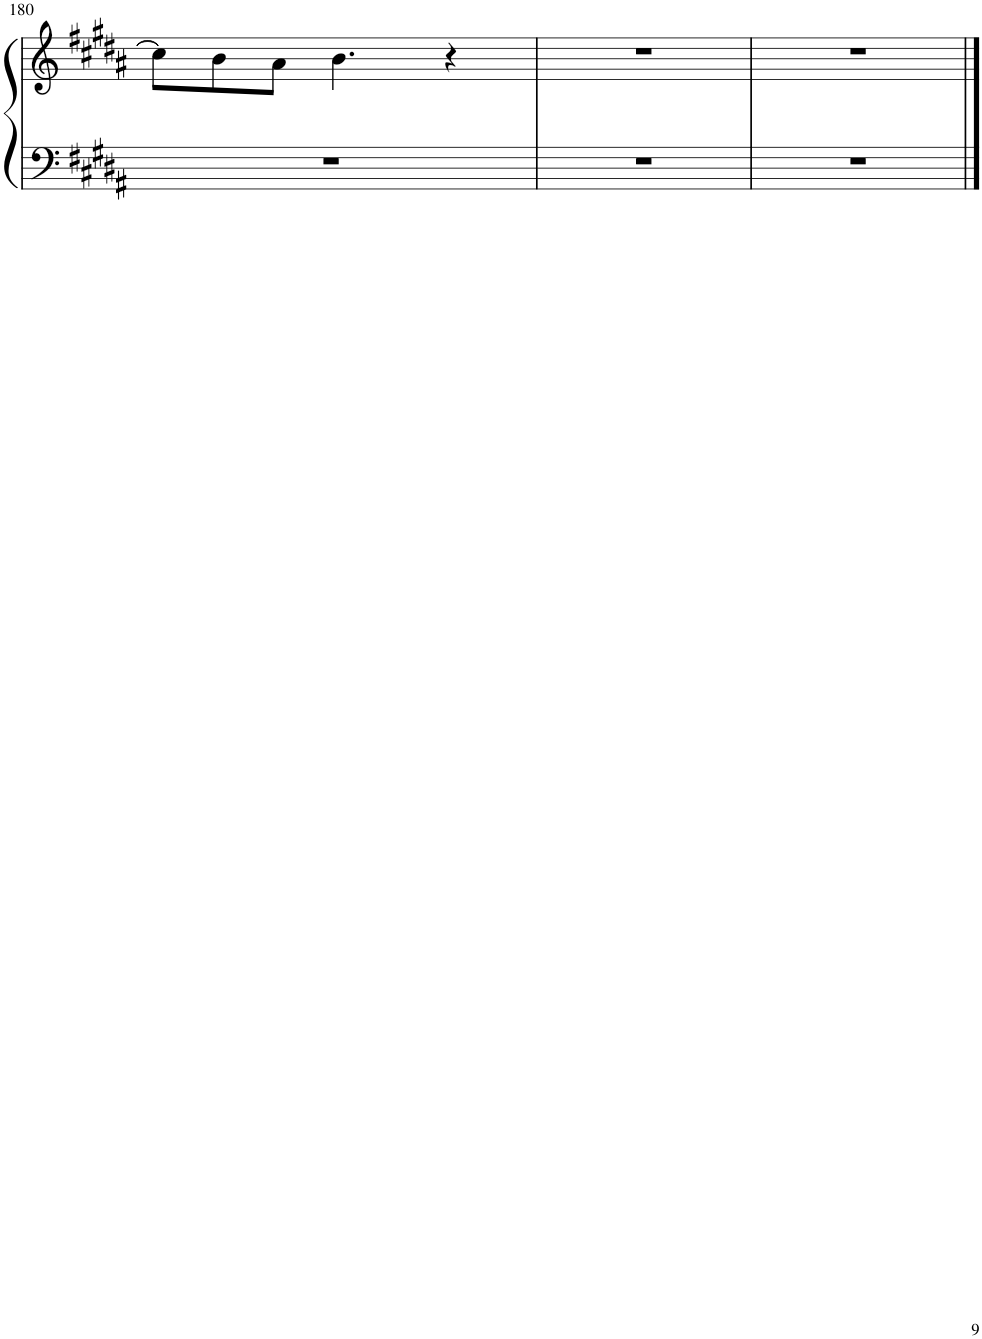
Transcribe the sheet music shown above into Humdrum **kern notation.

**kern	**kern
*part1	*part1
*staff2	*staff1
*I"Piano	*
*I'Pno.	*
!!LO:PB:g=z
*clefF4	*clefG2
*k[f#c#g#d#a#]	*k[f#c#g#d#a#]
*M4/4	*M4/4
=180	=180
1r	8cc#\L]
.	8b\
.	8a#\J
.	4.b\
.	4r
=181	=181
1r	1r
=182	=182
1r	1r
==	==
*-	*-
